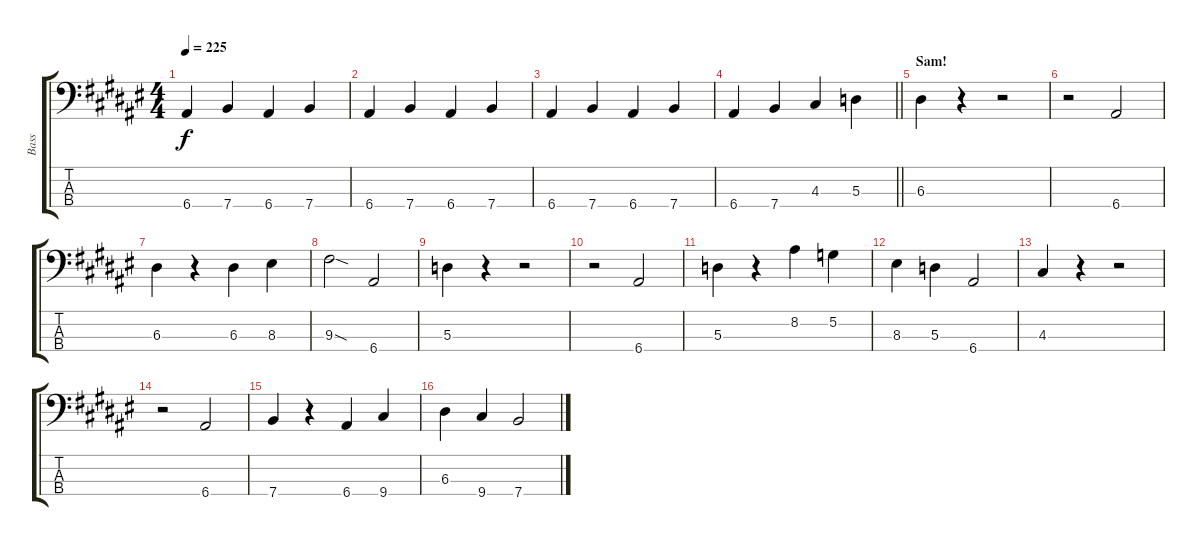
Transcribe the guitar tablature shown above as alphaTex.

\track ("Bass" "Bass") {instrument electricbasspick}
\staff {score tabs}
\tuning (G2 D2 A1 E1) {hide}
\ts (4 4)
\tempo 225
\clef f4
\ks f#
6.4.4{dy f} 7.4.4 6.4.4 7.4.4 |
6.4.4 7.4.4 6.4.4 7.4.4 |
6.4.4 7.4.4 6.4.4 7.4.4 |
\barLineRight lightlight
6.4.4 7.4.4 4.3.4 5.3.4 |
\section ("" "Sam!")
6.3.4 r.4 r.2 |
r.2 6.4.2 |
6.3.4 r.4 6.3.4 8.3.4 |
9.3{sod}.2 6.4.2 |
5.3.4 r.4 r.2 |
r.2 6.4.2 |
5.3.4 r.4 8.2.4 5.2.4 |
8.3.4 5.3.4 6.4.2 |
4.3.4 r.4 r.2 |
r.2 6.4.2 |
7.4.4 r.4 6.4.4 9.4.4 |
6.3.4 9.4.4 7.4.2
